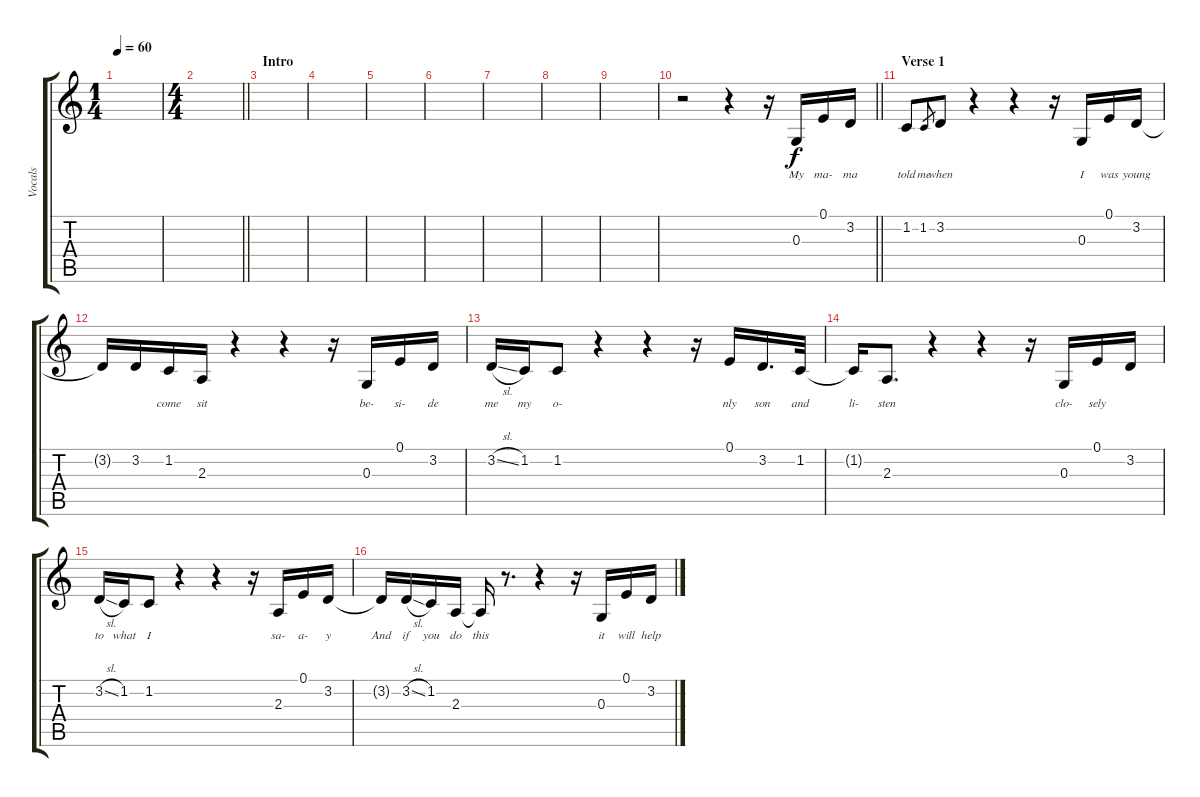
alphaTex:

\track ("Vocals" "Vocals") {instrument lead6voice}
\staff {score tabs}
\tuning (E4 B3 G3 D3 A2 E2) {hide}
\ts (1 4)
\tempo 60
\clef g2
\ks c
|
\ts (4 4)
\barLineRight lightlight
|
\section ("" "Intro")
|
|
|
|
|
|
|
\barLineRight lightlight
r.2 r.4 r.16 0.3.16{lyrics (0 "My") lyrics (1 "") lyrics (2 "") lyrics (3 "") lyrics (4 "")} 0.1.16{lyrics (0 "ma-") lyrics (1 "") lyrics (2 "") lyrics (3 "") lyrics (4 "")} 3.2.16{lyrics (0 "ma") lyrics (1 "") lyrics (2 "") lyrics (3 "") lyrics (4 "")} |
\section ("" "Verse 1")
1.2.8{lyrics (0 "told") lyrics (1 "") lyrics (2 "") lyrics (3 "") lyrics (4 "")} 1.2.8{lyrics (0 "me") lyrics (1 "") lyrics (2 "") lyrics (3 "") lyrics (4 "") gr} 3.2.8{lyrics (0 "when") lyrics (1 "") lyrics (2 "") lyrics (3 "") lyrics (4 "")} r.4 r.4 r.16 0.3.16{lyrics (0 "I") lyrics (1 "") lyrics (2 "") lyrics (3 "") lyrics (4 "")} 0.1.16{lyrics (0 "was") lyrics (1 "") lyrics (2 "") lyrics (3 "") lyrics (4 "")} 3.2.16{lyrics (0 "young") lyrics (1 "") lyrics (2 "") lyrics (3 "") lyrics (4 "")} |
3.2{t}.16{lyrics (0 "") lyrics (1 "") lyrics (2 "") lyrics (3 "") lyrics (4 "")} 3.2.16{lyrics (0 "") lyrics (1 "") lyrics (2 "") lyrics (3 "") lyrics (4 "")} 1.2.16{lyrics (0 "come") lyrics (1 "") lyrics (2 "") lyrics (3 "") lyrics (4 "")} 2.3.16{lyrics (0 "sit") lyrics (1 "") lyrics (2 "") lyrics (3 "") lyrics (4 "")} r.4 r.4 r.16 0.3.16{lyrics (0 "be-") lyrics (1 "") lyrics (2 "") lyrics (3 "") lyrics (4 "")} 0.1.16{lyrics (0 "si-") lyrics (1 "") lyrics (2 "") lyrics (3 "") lyrics (4 "")} 3.2.16{lyrics (0 "de") lyrics (1 "") lyrics (2 "") lyrics (3 "") lyrics (4 "")} |
3.2{sl}.16{lyrics (0 "me") lyrics (1 "") lyrics (2 "") lyrics (3 "") lyrics (4 "")} 1.2.16{lyrics (0 "my") lyrics (1 "") lyrics (2 "") lyrics (3 "") lyrics (4 "")} 1.2.8{lyrics (0 "o-") lyrics (1 "") lyrics (2 "") lyrics (3 "") lyrics (4 "")} r.4 r.4 r.16 0.1.16{lyrics (0 "nly") lyrics (1 "") lyrics (2 "") lyrics (3 "") lyrics (4 "")} 3.2.16{d lyrics (0 "son") lyrics (1 "") lyrics (2 "") lyrics (3 "") lyrics (4 "")} 1.2.32{lyrics (0 "and") lyrics (1 "") lyrics (2 "") lyrics (3 "") lyrics (4 "")} |
1.2{t}.16{lyrics (0 "li-") lyrics (1 "") lyrics (2 "") lyrics (3 "") lyrics (4 "")} 2.3.8{d lyrics (0 "sten") lyrics (1 "") lyrics (2 "") lyrics (3 "") lyrics (4 "")} r.4 r.4 r.16 0.3.16{lyrics (0 "clo-") lyrics (1 "") lyrics (2 "") lyrics (3 "") lyrics (4 "")} 0.1.16{lyrics (0 "sely") lyrics (1 "") lyrics (2 "") lyrics (3 "") lyrics (4 "")} 3.2.16{lyrics (0 "") lyrics (1 "") lyrics (2 "") lyrics (3 "") lyrics (4 "")} |
3.2{sl}.16{lyrics (0 "to") lyrics (1 "") lyrics (2 "") lyrics (3 "") lyrics (4 "")} 1.2.16{lyrics (0 "what") lyrics (1 "") lyrics (2 "") lyrics (3 "") lyrics (4 "")} 1.2.8{lyrics (0 "I") lyrics (1 "") lyrics (2 "") lyrics (3 "") lyrics (4 "")} r.4 r.4 r.16 2.3.16{lyrics (0 "sa-") lyrics (1 "") lyrics (2 "") lyrics (3 "") lyrics (4 "")} 0.1.16{lyrics (0 "a-") lyrics (1 "") lyrics (2 "") lyrics (3 "") lyrics (4 "")} 3.2.16{lyrics (0 "y") lyrics (1 "") lyrics (2 "") lyrics (3 "") lyrics (4 "")} |
3.2{t}.16{lyrics (0 "And") lyrics (1 "") lyrics (2 "") lyrics (3 "") lyrics (4 "")} 3.2{sl}.16{lyrics (0 "if") lyrics (1 "") lyrics (2 "") lyrics (3 "") lyrics (4 "")} 1.2.16{lyrics (0 "you") lyrics (1 "") lyrics (2 "") lyrics (3 "") lyrics (4 "")} 2.3.16{lyrics (0 "do") lyrics (1 "") lyrics (2 "") lyrics (3 "") lyrics (4 "")} 2.3{t}.16{lyrics (0 "this") lyrics (1 "") lyrics (2 "") lyrics (3 "") lyrics (4 "")} r.8{d} r.4 r.16 0.3.16{lyrics (0 "it") lyrics (1 "") lyrics (2 "") lyrics (3 "") lyrics (4 "")} 0.1.16{lyrics (0 "will") lyrics (1 "") lyrics (2 "") lyrics (3 "") lyrics (4 "")} 3.2.16{lyrics (0 "help") lyrics (1 "") lyrics (2 "") lyrics (3 "") lyrics (4 "")}
